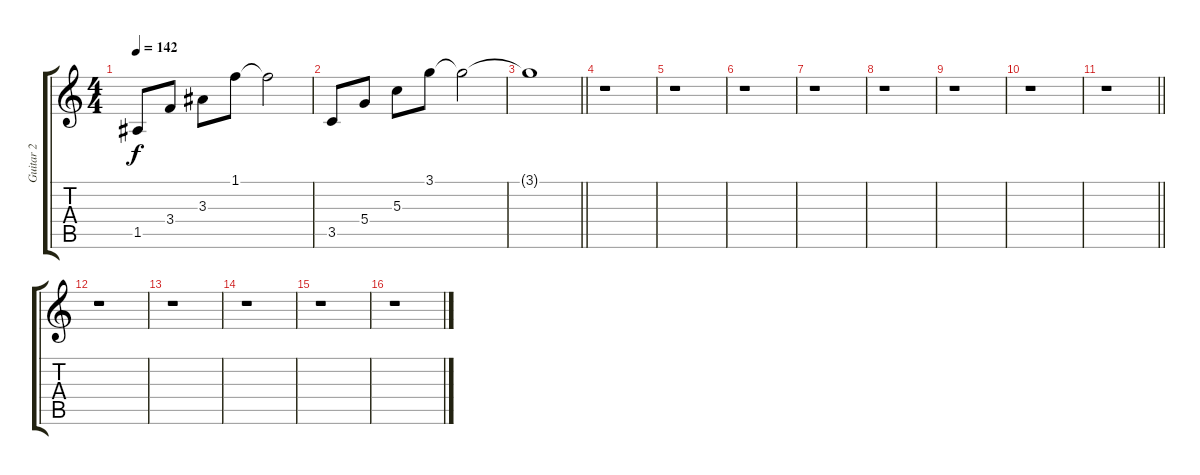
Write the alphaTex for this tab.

\track ("Guitar 2" "Guitar 2") {instrument electricguitarclean}
\staff {score tabs}
\tuning (E4 B3 G3 D3 A2 E2) {hide}
\ts (4 4)
\tempo 142
\clef g2
\ks c
1.5.8{dy f} 3.4.8 3.3.8 1.1.8 1.1{t}.2 |
3.5.8 5.4.8 5.3.8 3.1.8 3.1{t}.2 |
\barLineRight lightlight
3.1{t}.1 |
r.1 |
r.1 |
r.1 |
r.1 |
r.1 |
r.1 |
r.1 |
\barLineRight lightlight
r.1 |
r.1 |
r.1 |
r.1 |
r.1 |
r.1
